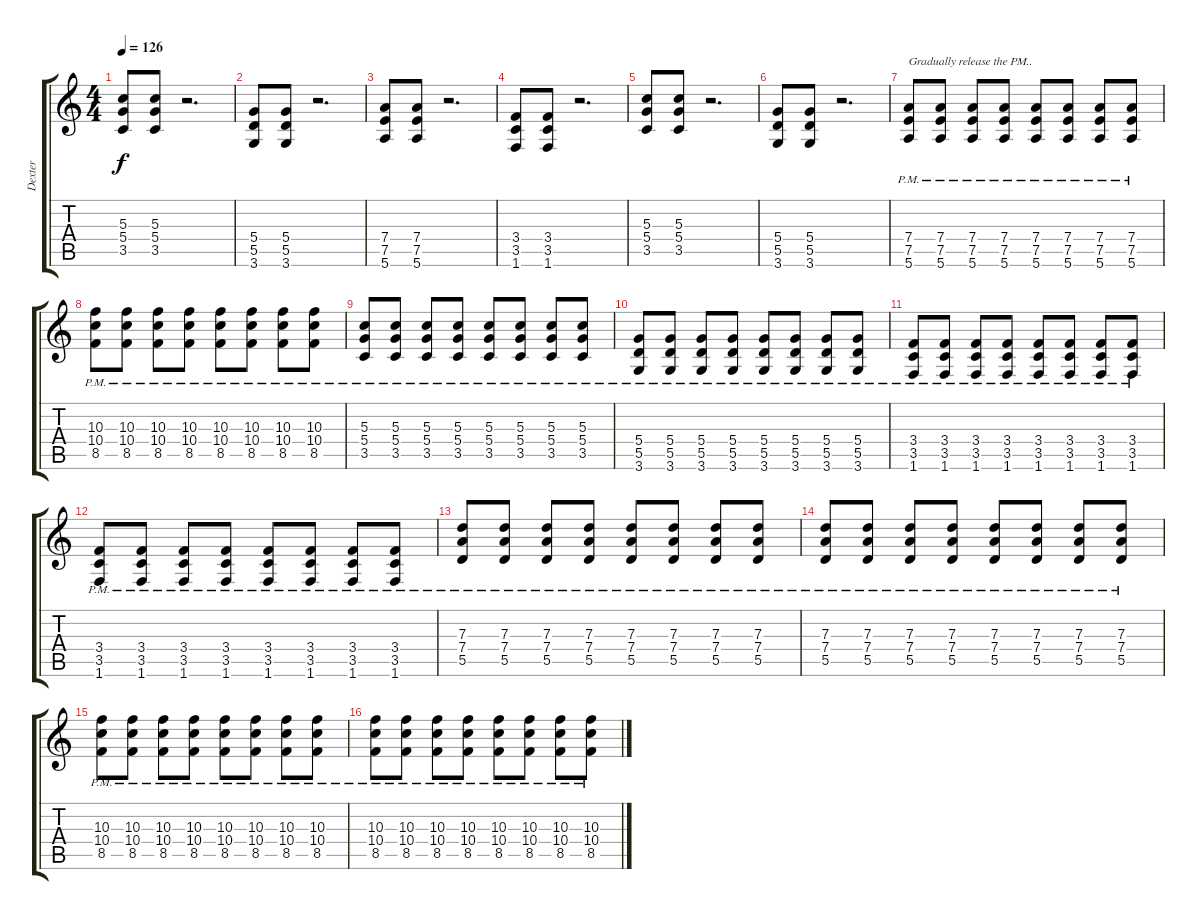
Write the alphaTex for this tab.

\track ("Dexter" "Dexter") {instrument distortionguitar}
\staff {score tabs}
\tuning (E4 B3 G3 D3 A2 E2) {hide}
\ts (4 4)
\tempo 126
\clef g2
\ks c
(5.3 5.4 3.5).8{dy f} (5.3 5.4 3.5).8 r.2{d} |
(5.4 5.5 3.6).8 (5.4 5.5 3.6).8 r.2{d} |
(7.4 7.5 5.6).8 (7.4 7.5 5.6).8 r.2{d} |
(3.4 3.5 1.6).8 (3.4 3.5 1.6).8 r.2{d} |
(5.3 5.4 3.5).8 (5.3 5.4 3.5).8 r.2{d} |
(5.4 5.5 3.6).8 (5.4 5.5 3.6).8 r.2{d} |
(7.4{pm} 7.5{pm} 5.6{pm}).8{txt "Gradually release the PM.."} (7.4{pm} 7.5{pm} 5.6{pm}).8 (7.4{pm} 7.5{pm} 5.6{pm}).8 (7.4{pm} 7.5{pm} 5.6{pm}).8 (7.4{pm} 7.5{pm} 5.6{pm}).8 (7.4{pm} 7.5{pm} 5.6{pm}).8 (7.4{pm} 7.5{pm} 5.6{pm}).8 (7.4{pm} 7.5{pm} 5.6{pm}).8 |
(10.3{pm} 10.4{pm} 8.5{pm}).8 (10.3{pm} 10.4{pm} 8.5{pm}).8 (10.3{pm} 10.4{pm} 8.5{pm}).8 (10.3{pm} 10.4{pm} 8.5{pm}).8 (10.3{pm} 10.4{pm} 8.5{pm}).8 (10.3{pm} 10.4{pm} 8.5{pm}).8 (10.3{pm} 10.4{pm} 8.5{pm}).8 (10.3{pm} 10.4{pm} 8.5{pm}).8 |
(5.3{pm} 5.4{pm} 3.5{pm}).8 (5.3{pm} 5.4{pm} 3.5{pm}).8 (5.3{pm} 5.4{pm} 3.5{pm}).8 (5.3{pm} 5.4{pm} 3.5{pm}).8 (5.3{pm} 5.4{pm} 3.5{pm}).8 (5.3{pm} 5.4{pm} 3.5{pm}).8 (5.3{pm} 5.4{pm} 3.5{pm}).8 (5.3{pm} 5.4{pm} 3.5{pm}).8 |
(5.4{pm} 5.5{pm} 3.6{pm}).8 (5.4{pm} 5.5{pm} 3.6{pm}).8 (5.4{pm} 5.5{pm} 3.6{pm}).8 (5.4{pm} 5.5{pm} 3.6{pm}).8 (5.4{pm} 5.5{pm} 3.6{pm}).8 (5.4{pm} 5.5{pm} 3.6{pm}).8 (5.4{pm} 5.5{pm} 3.6{pm}).8 (5.4{pm} 5.5{pm} 3.6{pm}).8 |
(3.4{pm} 3.5{pm} 1.6{pm}).8 (3.4{pm} 3.5{pm} 1.6{pm}).8 (3.4{pm} 3.5{pm} 1.6{pm}).8 (3.4{pm} 3.5{pm} 1.6{pm}).8 (3.4{pm} 3.5{pm} 1.6{pm}).8 (3.4{pm} 3.5{pm} 1.6{pm}).8 (3.4{pm} 3.5{pm} 1.6{pm}).8 (3.4{pm} 3.5{pm} 1.6{pm}).8 |
(3.4{pm} 3.5{pm} 1.6{pm}).8 (3.4{pm} 3.5{pm} 1.6{pm}).8 (3.4{pm} 3.5{pm} 1.6{pm}).8 (3.4{pm} 3.5{pm} 1.6{pm}).8 (3.4{pm} 3.5{pm} 1.6{pm}).8 (3.4{pm} 3.5{pm} 1.6{pm}).8 (3.4{pm} 3.5{pm} 1.6{pm}).8 (3.4{pm} 3.5{pm} 1.6{pm}).8 |
(7.3{pm} 7.4{pm} 5.5{pm}).8 (7.3{pm} 7.4{pm} 5.5{pm}).8 (7.3{pm} 7.4{pm} 5.5{pm}).8 (7.3{pm} 7.4{pm} 5.5{pm}).8 (7.3{pm} 7.4{pm} 5.5{pm}).8 (7.3{pm} 7.4{pm} 5.5{pm}).8 (7.3{pm} 7.4{pm} 5.5{pm}).8 (7.3{pm} 7.4{pm} 5.5{pm}).8 |
(7.3{pm} 7.4{pm} 5.5{pm}).8 (7.3{pm} 7.4{pm} 5.5{pm}).8 (7.3{pm} 7.4{pm} 5.5{pm}).8 (7.3{pm} 7.4{pm} 5.5{pm}).8 (7.3{pm} 7.4{pm} 5.5{pm}).8 (7.3{pm} 7.4{pm} 5.5{pm}).8 (7.3{pm} 7.4{pm} 5.5{pm}).8 (7.3{pm} 7.4{pm} 5.5{pm}).8 |
(10.3{pm} 10.4{pm} 8.5{pm}).8 (10.3{pm} 10.4{pm} 8.5{pm}).8 (10.3{pm} 10.4{pm} 8.5{pm}).8 (10.3{pm} 10.4{pm} 8.5{pm}).8 (10.3{pm} 10.4{pm} 8.5{pm}).8 (10.3{pm} 10.4{pm} 8.5{pm}).8 (10.3{pm} 10.4{pm} 8.5{pm}).8 (10.3{pm} 10.4{pm} 8.5{pm}).8 |
(10.3{pm} 10.4{pm} 8.5{pm}).8 (10.3{pm} 10.4{pm} 8.5{pm}).8 (10.3{pm} 10.4{pm} 8.5{pm}).8 (10.3{pm} 10.4{pm} 8.5{pm}).8 (10.3{pm} 10.4{pm} 8.5{pm}).8 (10.3{pm} 10.4{pm} 8.5{pm}).8 (10.3{pm} 10.4{pm} 8.5{pm}).8 (10.3{pm} 10.4{pm} 8.5{pm}).8
